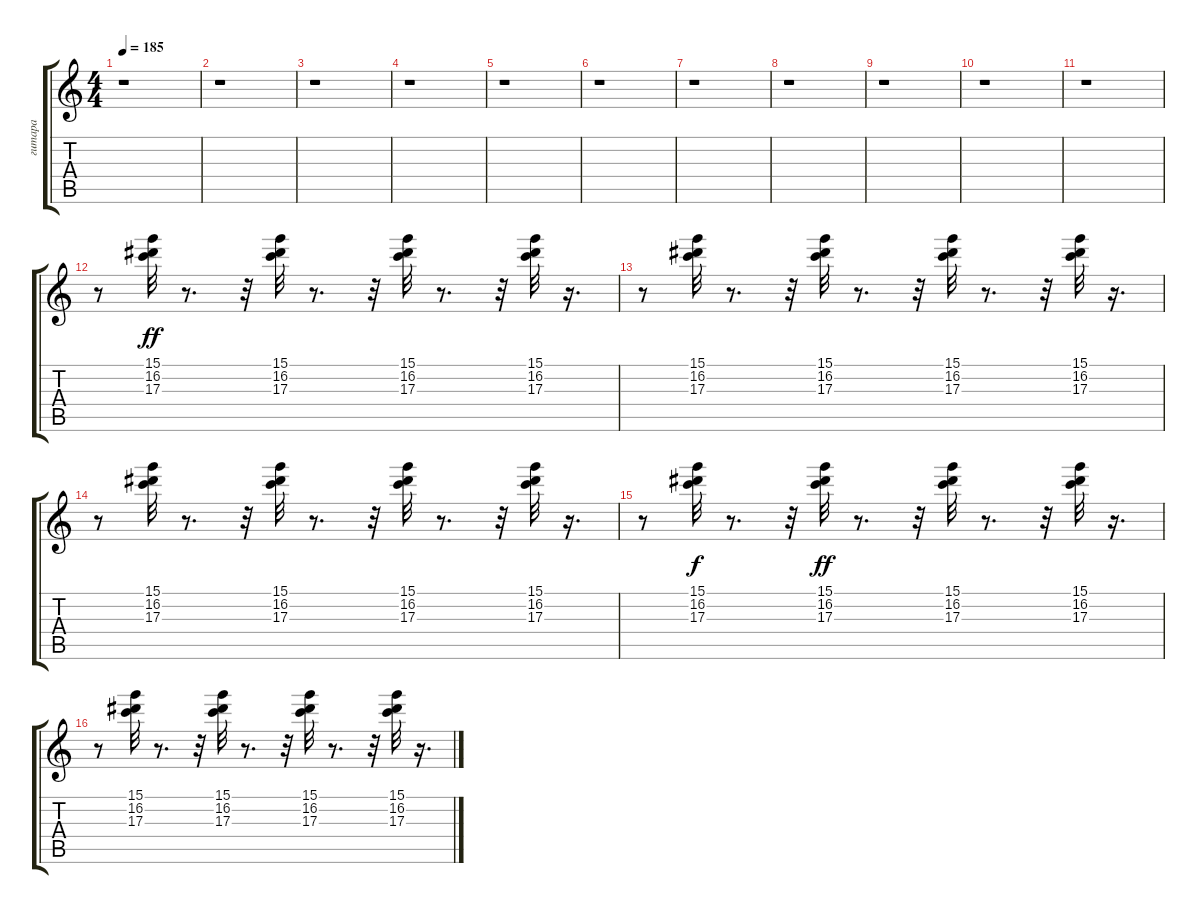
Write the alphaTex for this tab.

\track ("гитара" "гитара") {instrument acousticguitarsteel}
\staff {score tabs}
\tuning (E4 B3 G3 D3 A2 E2) {hide}
\ts (4 4)
\tempo 185
\clef g2
\ks c
r.1{dy f} |
r.1 |
r.1 |
r.1 |
r.1 |
r.1 |
r.1 |
r.1 |
r.1 |
r.1 |
r.1 |
r.8 (15.1 16.2 17.3).32{dy ff} r.8{d} r.32 (15.1 16.2 17.3).32 r.8{d} r.32 (15.1 16.2 17.3).32 r.8{d} r.32 (15.1 16.2 17.3).32 r.16{d} |
r.8 (15.1 16.2 17.3).32 r.8{d} r.32 (15.1 16.2 17.3).32 r.8{d} r.32 (15.1 16.2 17.3).32 r.8{d} r.32 (15.1 16.2 17.3).32 r.16{d} |
r.8 (15.1 16.2 17.3).32 r.8{d} r.32 (15.1 16.2 17.3).32 r.8{d} r.32 (15.1 16.2 17.3).32 r.8{d} r.32 (15.1 16.2 17.3).32 r.16{d} |
r.8 (15.1 16.2 17.3).32{dy f} r.8{d} r.32 (15.1 16.2 17.3).32{dy ff} r.8{d} r.32 (15.1 16.2 17.3).32 r.8{d} r.32 (15.1 16.2 17.3).32 r.16{d} |
r.8 (15.1 16.2 17.3).32 r.8{d} r.32 (15.1 16.2 17.3).32 r.8{d} r.32 (15.1 16.2 17.3).32 r.8{d} r.32 (15.1 16.2 17.3).32 r.16{d}
